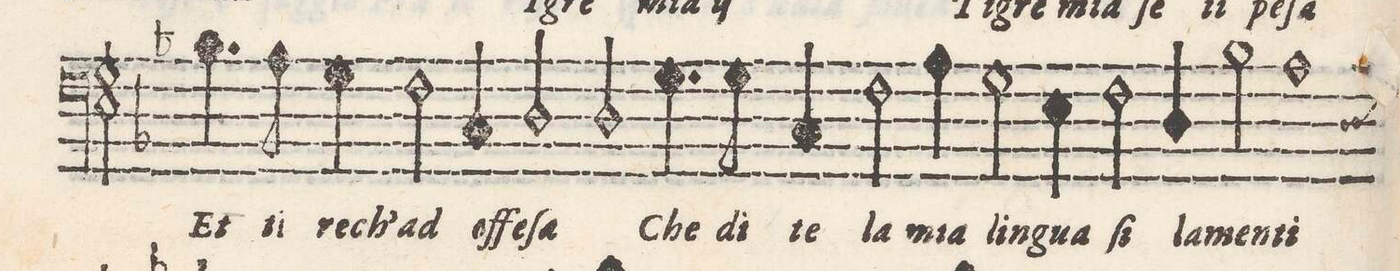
**kern	**text
*I"BASSO	*
*clefF4	*
*k[b-]	*
*met(C)	*
*M4/4	*
=11-	=11-
4.B-\	Et
8A\	ti
4G\	re-
2F\	-ch' ad-
=12-	=12-
4C/	-o-
2D/	-ffe-
=13-	=13-
2D/	-ſa
4.G\	Che
8G\	di
=14-	=14-
4C/	te
2F\	la
4A\	mia
=15-	=15-
2G\	lin-
4E\	-gua
2F\	ſi
=16-	=16-
4D/	la-
2B-\	-men-
=17-	=17-
1A	-ti
*-	*-
